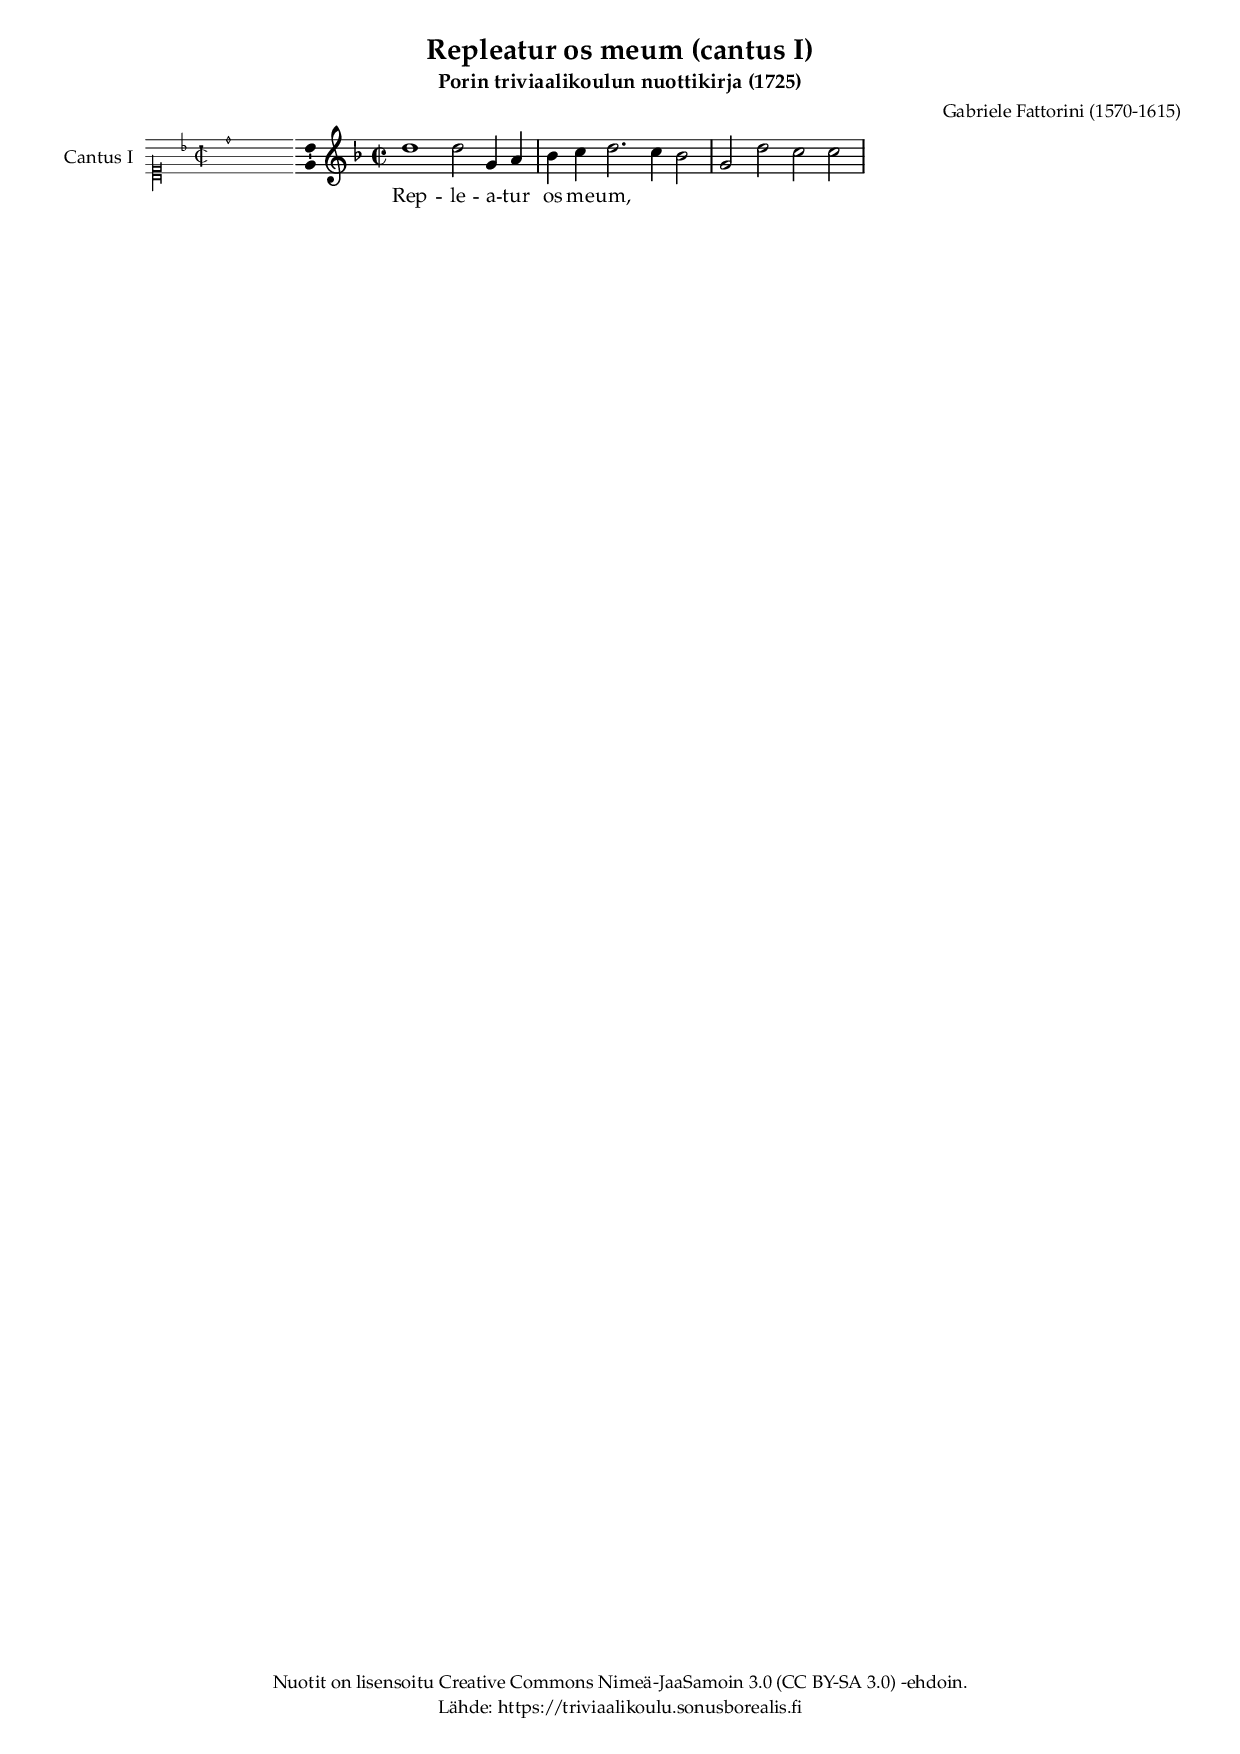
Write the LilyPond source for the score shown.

\version "2.19.49"
\include "suomi.ly"


global = {
%  \numericTimeSignature
  \time 2/2
	\set Timing.measureLength = #(ly:make-moment 4/2)
%  \autoBeamOff
  \key d \minor
  \set Staff.midiInstrument = #"voice oohs"
}

stanzaOneLyricsChoirOne = \lyricmode {
    Rep -- le -- a -- tur os me -- um,
}


% First choir

SopranoOneMusic = \relative c'' {
	\set Staff.instrumentName = #"Cantus I"
	\set Staff.shortInstrumentName = "C I"

	\incipit { \clef "mensural-c1" \key d \minor \time 2/2 d''1 }

	d1 d2 g,4 a | b c d2. c4 b2 | g d' c c |
}



\include "repleatur-os-meum.header.ily"

\header {
  title = "Repleatur os meum (cantus I)"
}


\score {
  \new StaffGroup = choirOneStaff <<
    \new Staff <<
      \new Voice = "Soprano" {
		\global
        \SopranoOneMusic
      }
     \new Lyrics \lyricsto "Soprano" {
       \stanzaOneLyricsChoirOne
     }
    >>
  >>

  \midi {
    \tempo 4 = 160
  }
  \layout {
    \context {
      \Staff
      \consists "Ambitus_engraver"
		
    }
    indent = 4\cm
    incipit-width = 2.5\cm
    \context {
     \Score
     \override VerticalAxisGroup.remove-first = ##t
    }
  }
}
